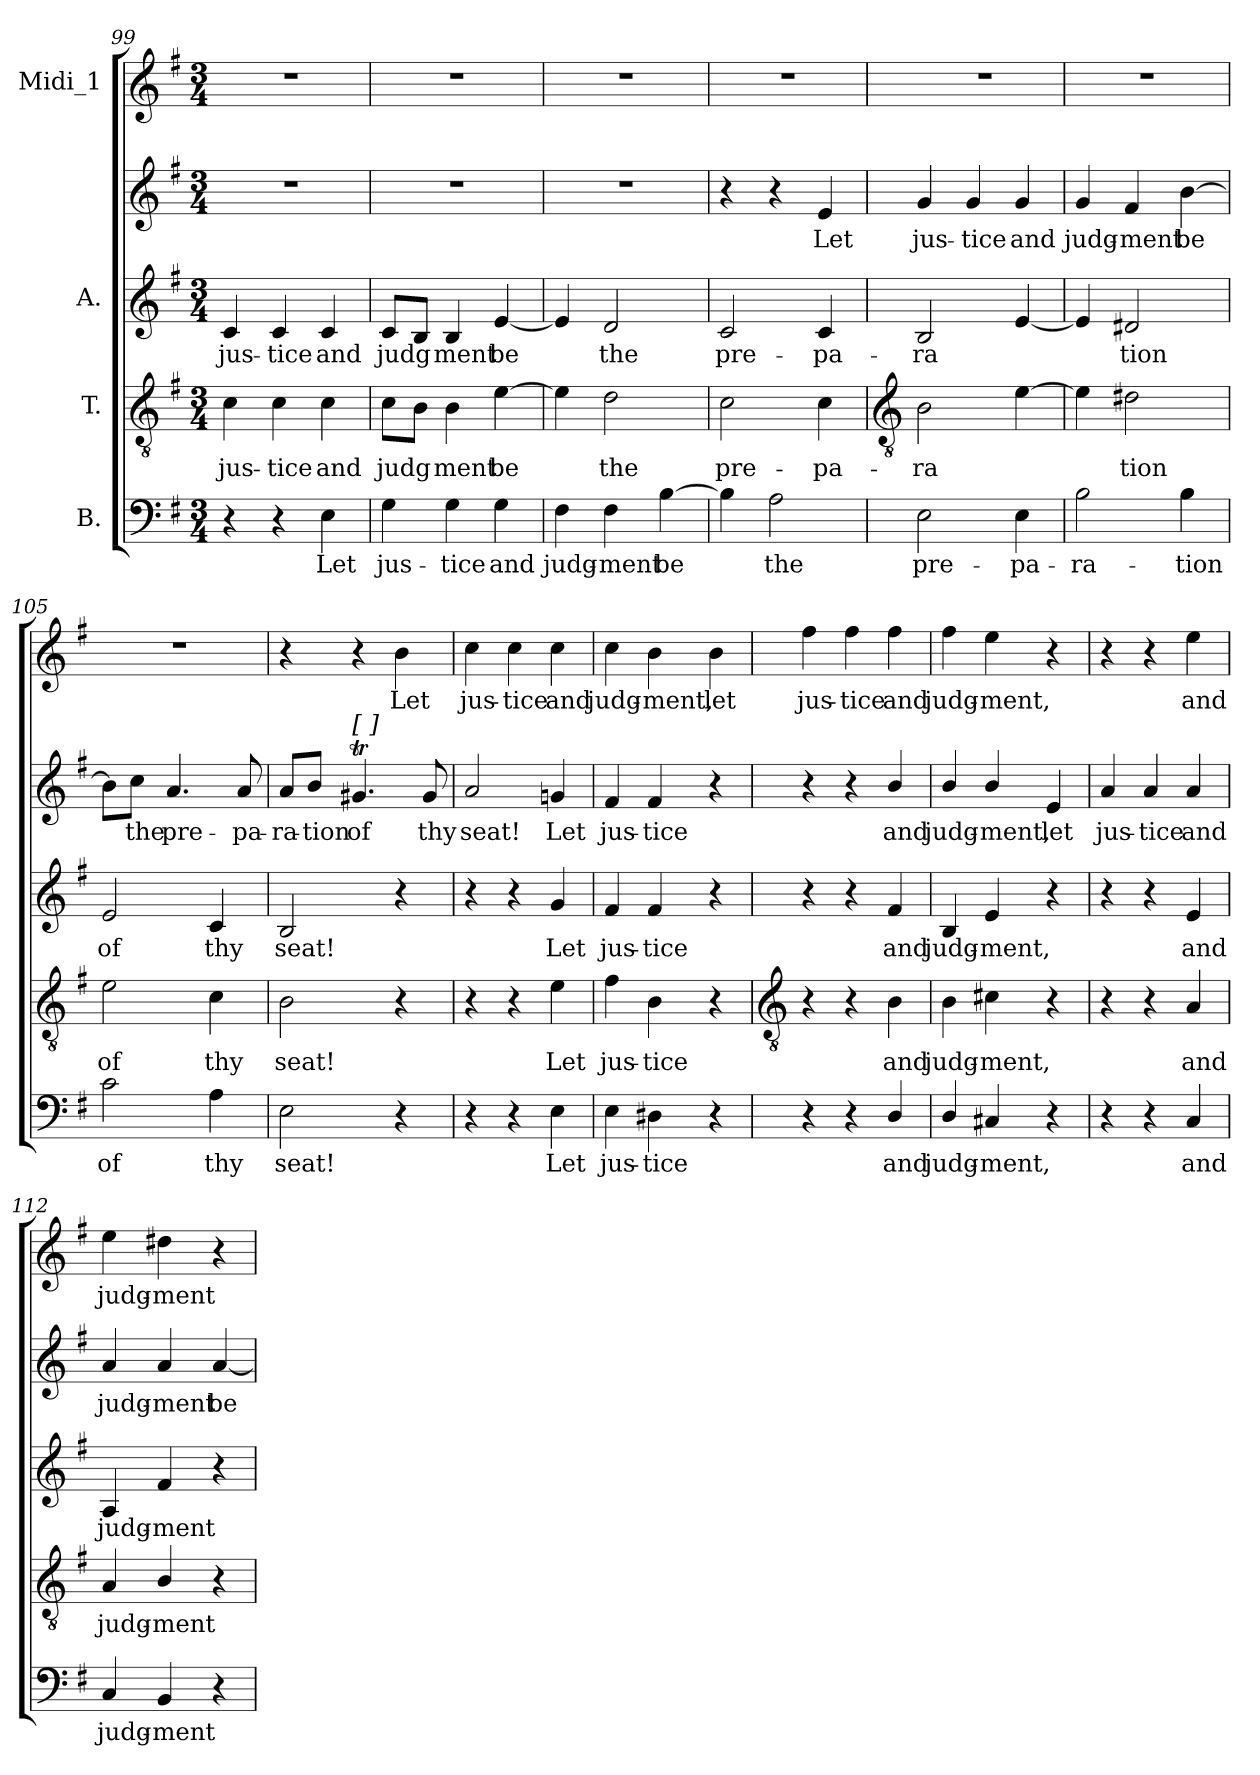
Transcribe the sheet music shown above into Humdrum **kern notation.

**kern	**text	**kern	**text	**kern	**text	**kern	**text	**kern	**text
*part4	*part4	*part3	*part3	*part2	*part2	*part2	*part2	*part1	*part1
*staff5	*staff5	*staff4	*staff4	*staff3	*staff3	*staff2	*staff2	*staff1	*staff1
*I"B.	*	*I"T.	*	*I"A.	*	*	*	*I"Midi_1	*
*clefF4	*	*clefGv2	*	*clefG2	*	*clefG2	*	*clefG2	*
*k[f#]	*	*k[f#]	*	*k[f#]	*	*k[f#]	*	*k[f#]	*
*G:	*	*G:	*	*G:	*	*G:	*	*G:	*
*M3/4	*	*M3/4	*	*M3/4	*	*M3/4	*	*M3/4	*
=99	=99	=99	=99	=99	=99	=99	=99	=99	=99
!	!	!	!LO:LY:b	!	!LO:LY:b	!LO:N:vis=1	!	!LO:N:vis=1	!
4r	.	4c	jus-	4c	jus-	2.r	.	2.r	.
!	!	!	!LO:LY:b	!	!LO:LY:b	!	!	!	!
4r	.	4c	-tice	4c	-tice	.	.	.	.
!	!LO:LY:b	!	!LO:LY:b	!	!LO:LY:b	!	!	!	!
4E	Let	4c	and	4c	and	.	.	.	.
=100	=100	=100	=100	=100	=100	=100	=100	=100	=100
!	!LO:LY:b	!	!LO:LY:b	!	!LO:LY:b	!LO:N:vis=1	!	!LO:N:vis=1	!
4G	jus-	8cL	judg	8cL	judg	2.r	.	2.r	.
.	.	8BJ	.	8BJ	.	.	.	.	.
!	!LO:LY:b	!	!LO:LY:b	!	!LO:LY:b	!	!	!	!
4G	-tice	4B	ment	4B	ment	.	.	.	.
!	!LO:LY:b	!	!LO:LY:b	!	!LO:LY:b	!	!	!	!
4G	and	[4e	be	[4e	be	.	.	.	.
=101	=101	=101	=101	=101	=101	=101	=101	=101	=101
!	!LO:LY:b	!	!	!	!	!LO:N:vis=1	!	!LO:N:vis=1	!
4F#	judg-	4e]	.	4e]	.	2.r	.	2.r	.
!	!LO:LY:b	!	!LO:LY:b	!	!LO:LY:b	!	!	!	!
4F#	-ment	2d	the	2d	the	.	.	.	.
!	!LO:LY:b	!	!	!	!	!	!	!	!
[4B	be	.	.	.	.	.	.	.	.
=102	=102	=102	=102	=102	=102	=102	=102	=102	=102
!	!	!	!LO:LY:b	!	!LO:LY:b	!	!	!LO:N:vis=1	!
4B]	.	2c	pre-	2c	pre-	4r	.	2.r	.
!	!LO:LY:b	!	!	!	!	!	!	!	!
2A	the	.	.	.	.	4r	.	.	.
!	!	!	!LO:LY:b	!	!LO:LY:b	!	!LO:LY:b	!	!
.	.	4c	-pa-	4c	-pa-	4e	Let	.	.
!!LO:LB:g=z
=103	=103	=103	=103	=103	=103	=103	=103	=103	=103
*	*	*clefGv2	*	*	*	*	*	*	*
!	!LO:LY:b	!	!LO:LY:b	!	!LO:LY:b	!	!LO:LY:b	!LO:N:vis=1	!
2E	pre-	2B	-ra	2B	ra	4g	-jus-	2.r	.
!	!	!	!	!	!	!	!LO:LY:b	!	!
.	.	.	.	.	.	4g	-tice	.	.
!	!LO:LY:b	!	!	!	!	!	!LO:LY:b	!	!
4E	-pa-	[4e	.	[4e	.	4g	and	.	.
=104	=104	=104	=104	=104	=104	=104	=104	=104	=104
!	!LO:LY:b	!	!	!	!	!	!LO:LY:b	!LO:N:vis=1	!
2B	-ra-	4e]	.	4e]	.	4g	judg-	2.r	.
!	!	!	!LO:LY:b	!	!LO:LY:b	!	!LO:LY:b	!	!
.	.	2d#X	tion	2d#X	tion	4f#	-ment	.	.
!	!LO:LY:b	!	!	!	!	!	!LO:LY:b	!	!
4B	-tion	.	.	.	.	[4b	be	.	.
=105	=105	=105	=105	=105	=105	=105	=105	=105	=105
!	!LO:LY:b	!	!LO:LY:b	!	!LO:LY:b	!	!	!LO:N:vis=1	!
2c	of	2e	of	2e	-of	8bL]	.	2.r	.
!	!	!	!	!	!	!	!LO:LY:b	!	!
.	.	.	.	.	.	8ccJ	the	.	.
!	!	!	!	!	!	!	!LO:LY:b	!	!
.	.	.	.	.	.	4.a	pre-	.	.
!	!LO:LY:b	!	!LO:LY:b	!	!LO:LY:b	!	!	!	!
4A	thy	4c	thy	4c	thy	.	.	.	.
!	!	!	!	!	!	!	!LO:LY:b	!	!
.	.	.	.	.	.	8a	-pa-	.	.
=106	=106	=106	=106	=106	=106	=106	=106	=106	=106
!	!LO:LY:b	!	!LO:LY:b	!	!LO:LY:b	!	!LO:LY:b	!	!
2E	seat!	2B	seat!	2B	seat!	8aL	ra-	4r	.
!	!	!	!	!	!	!	!LO:LY:b	!	!
.	.	.	.	.	.	8bJ	-tion	.	.
!	!	!	!	!	!	!LO:TX:a:t=[   ]	!	!	!
!	!	!	!	!	!	!	!LO:LY:b	!	!
.	.	.	.	.	.	4.g#Xt	of	4r	.
!	!	!	!	!	!	!	!	!	!LO:LY:b
4r	.	4r	.	4r	.	.	.	4b	Let
!	!	!	!	!	!	!	!LO:LY:b	!	!
.	.	.	.	.	.	8g#	thy	.	.
=107	=107	=107	=107	=107	=107	=107	=107	=107	=107
!	!	!	!	!	!	!	!LO:LY:b	!	!LO:LY:b
4r	.	4r	.	4r	.	2a	seat!	4cc	jus-
!	!	!	!	!	!	!	!	!	!LO:LY:b
4r	.	4r	.	4r	.	.	.	4cc	-tice
!	!LO:LY:b	!	!LO:LY:b	!	!LO:LY:b	!	!LO:LY:b	!	!LO:LY:b
4E	Let	4e	Let	4g	Let	4gn	Let	4cc	and
=108	=108	=108	=108	=108	=108	=108	=108	=108	=108
!	!LO:LY:b	!	!LO:LY:b	!	!LO:LY:b	!	!LO:LY:b	!	!LO:LY:b
4E	jus-	4f#	jus-	4f#	jus-	4f#	jus-	4cc	judg-
!	!LO:LY:b	!	!LO:LY:b	!	!LO:LY:b	!	!LO:LY:b	!	!LO:LY:b
4D#X	-tice	4B	-tice	4f#	-tice	4f#	-tice	4b	-ment,
!	!	!	!	!	!	!	!	!	!LO:LY:b
4r	.	4r	.	4r	.	4r	.	4b	let
!!LO:LB:g=z
=109	=109	=109	=109	=109	=109	=109	=109	=109	=109
*	*	*clefGv2	*	*	*	*	*	*	*
!	!	!	!	!	!	!	!	!	!LO:LY:b
4r	.	4r	.	4r	.	4r	.	4ff#	jus-
!	!	!	!	!	!	!	!	!	!LO:LY:b
4r	.	4r	.	4r	.	4r	.	4ff#	-tice
!	!LO:LY:b	!	!LO:LY:b	!	!LO:LY:b	!	!LO:LY:b	!	!LO:LY:b
4D/	and	4B	and	4f#	and	4b/	and	4ff#	and
=110	=110	=110	=110	=110	=110	=110	=110	=110	=110
!	!LO:LY:b	!	!LO:LY:b	!	!LO:LY:b	!	!LO:LY:b	!	!LO:LY:b
4D/	judg-	4B	judg-	4B	judg-	4b/	judg-	4ff#	judg-
!	!LO:LY:b	!	!LO:LY:b	!	!LO:LY:b	!	!LO:LY:b	!	!LO:LY:b
4C#X	-ment,	4c#X	-ment,	4e	-ment,	4b/	-ment,	4ee	-ment,
!	!	!	!	!	!	!	!LO:LY:b	!	!
4r	.	4r	.	4r	.	4e/	let	4r	.
=111	=111	=111	=111	=111	=111	=111	=111	=111	=111
!	!	!	!	!	!	!	!LO:LY:b	!	!
4r	.	4r	.	4r	.	4a/	jus-	4r	.
!	!	!	!	!	!	!	!LO:LY:b	!	!
4r	.	4r	.	4r	.	4a/	-tice	4r	.
!	!LO:LY:b	!	!LO:LY:b	!	!LO:LY:b	!	!LO:LY:b	!	!LO:LY:b
4C	and	4A	and	4e	and	4a/	and	4ee	and
=112	=112	=112	=112	=112	=112	=112	=112	=112	=112
!	!LO:LY:b	!	!LO:LY:b	!	!LO:LY:b	!	!LO:LY:b	!	!LO:LY:b
4C	judg-	4A	judg-	4A	judg-	4a/	judg-	4ee	judg-
!	!LO:LY:b	!	!LO:LY:b	!	!LO:LY:b	!	!LO:LY:b	!	!LO:LY:b
4BB	-ment	4B/	-ment	4f#	-ment	4a/	-ment	4dd#X	-ment
!	!	!	!	!	!	!	!LO:LY:b	!	!
4r	.	4r	.	4r	.	[4a/	be	4r	.
=	=	=	=	=	=	=	=	=	=
*-	*-	*-	*-	*-	*-	*-	*-	*-	*-
